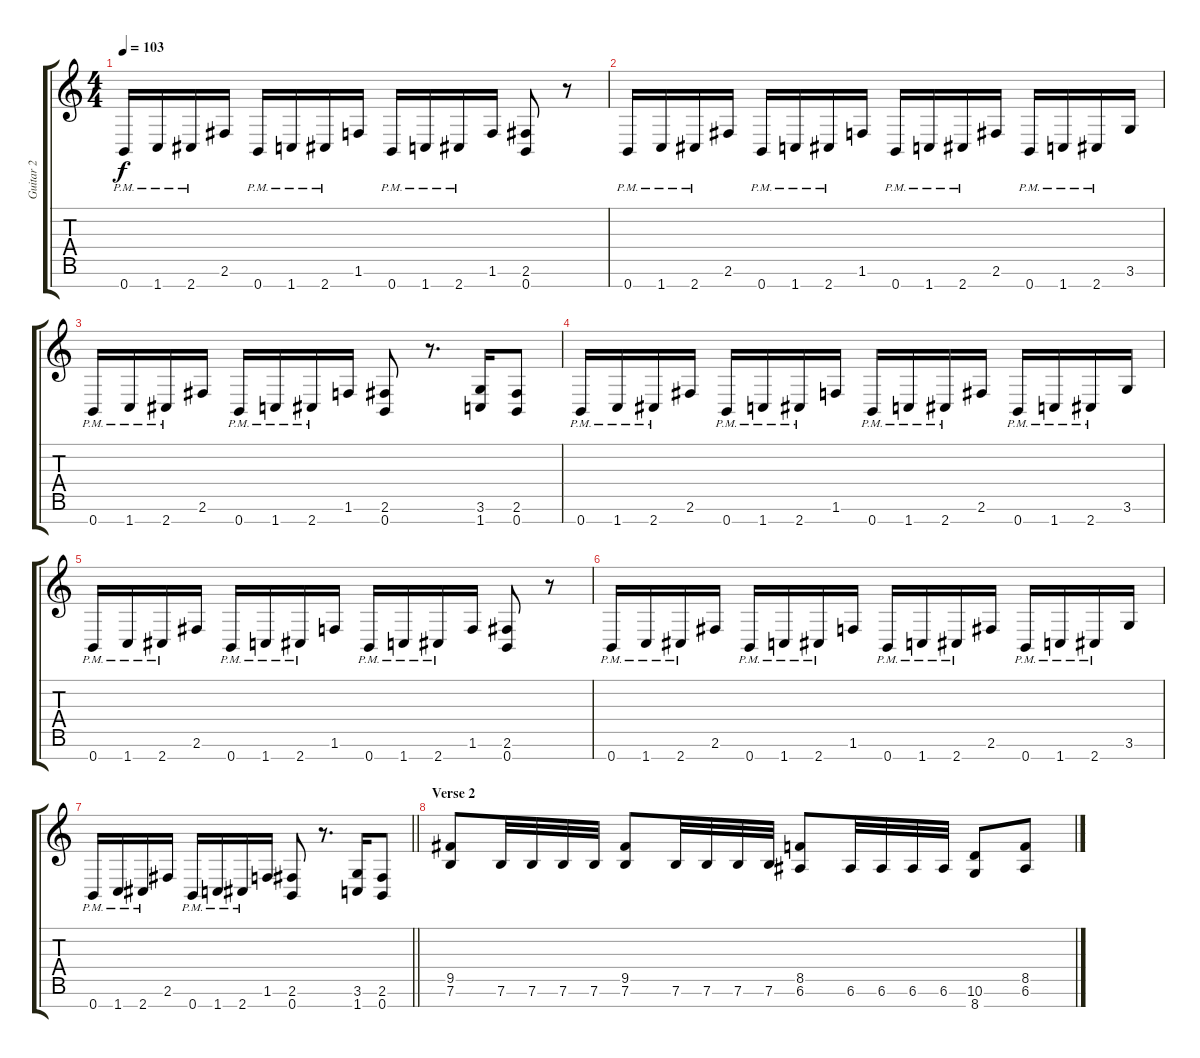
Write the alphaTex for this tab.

\track ("Guitar 2" "Guitar 2") {instrument distortionguitar}
\staff {score tabs}
\tuning (E4 B3 G3 D3 A2 E2 B1) {hide}
\ts (4 4)
\tempo 103
\clef g2
\ks c
0.7{pm}.16{dy f} 1.7{pm}.16 2.7{pm}.16 2.6.16 0.7{pm}.16 1.7{pm}.16 2.7{pm}.16 1.6.16 0.7{pm}.16 1.7{pm}.16 2.7{pm}.16 1.6.16 (2.6 0.7).8 r.8 |
0.7{pm}.16 1.7{pm}.16 2.7{pm}.16 2.6.16 0.7{pm}.16 1.7{pm}.16 2.7{pm}.16 1.6.16 0.7{pm}.16 1.7{pm}.16 2.7{pm}.16 2.6.16 0.7{pm}.16 1.7{pm}.16 2.7{pm}.16 3.6.16 |
0.7{pm}.16 1.7{pm}.16 2.7{pm}.16 2.6.16 0.7{pm}.16 1.7{pm}.16 2.7{pm}.16 1.6.16 (2.6 0.7).8 r.8{d} (3.6 1.7).16 (2.6 0.7).8 |
0.7{pm}.16 1.7{pm}.16 2.7{pm}.16 2.6.16 0.7{pm}.16 1.7{pm}.16 2.7{pm}.16 1.6.16 0.7{pm}.16 1.7{pm}.16 2.7{pm}.16 2.6.16 0.7{pm}.16 1.7{pm}.16 2.7{pm}.16 3.6.16 |
0.7{pm}.16 1.7{pm}.16 2.7{pm}.16 2.6.16 0.7{pm}.16 1.7{pm}.16 2.7{pm}.16 1.6.16 0.7{pm}.16 1.7{pm}.16 2.7{pm}.16 1.6.16 (2.6 0.7).8 r.8 |
0.7{pm}.16 1.7{pm}.16 2.7{pm}.16 2.6.16 0.7{pm}.16 1.7{pm}.16 2.7{pm}.16 1.6.16 0.7{pm}.16 1.7{pm}.16 2.7{pm}.16 2.6.16 0.7{pm}.16 1.7{pm}.16 2.7{pm}.16 3.6.16 |
\barLineRight lightlight
0.7{pm}.16 1.7{pm}.16 2.7{pm}.16 2.6.16 0.7{pm}.16 1.7{pm}.16 2.7{pm}.16 1.6.16 (2.6 0.7).8 r.8{d} (3.6 1.7).16 (2.6 0.7).8 |
\section ("" "Verse 2")
(9.5 7.6).8 7.6.32 7.6.32 7.6.32 7.6.32 (9.5 7.6).8 7.6.32 7.6.32 7.6.32 7.6.32 (8.5 6.6).8 6.6.32 6.6.32 6.6.32 6.6.32 (10.6 8.7).8 (8.5 6.6).8
